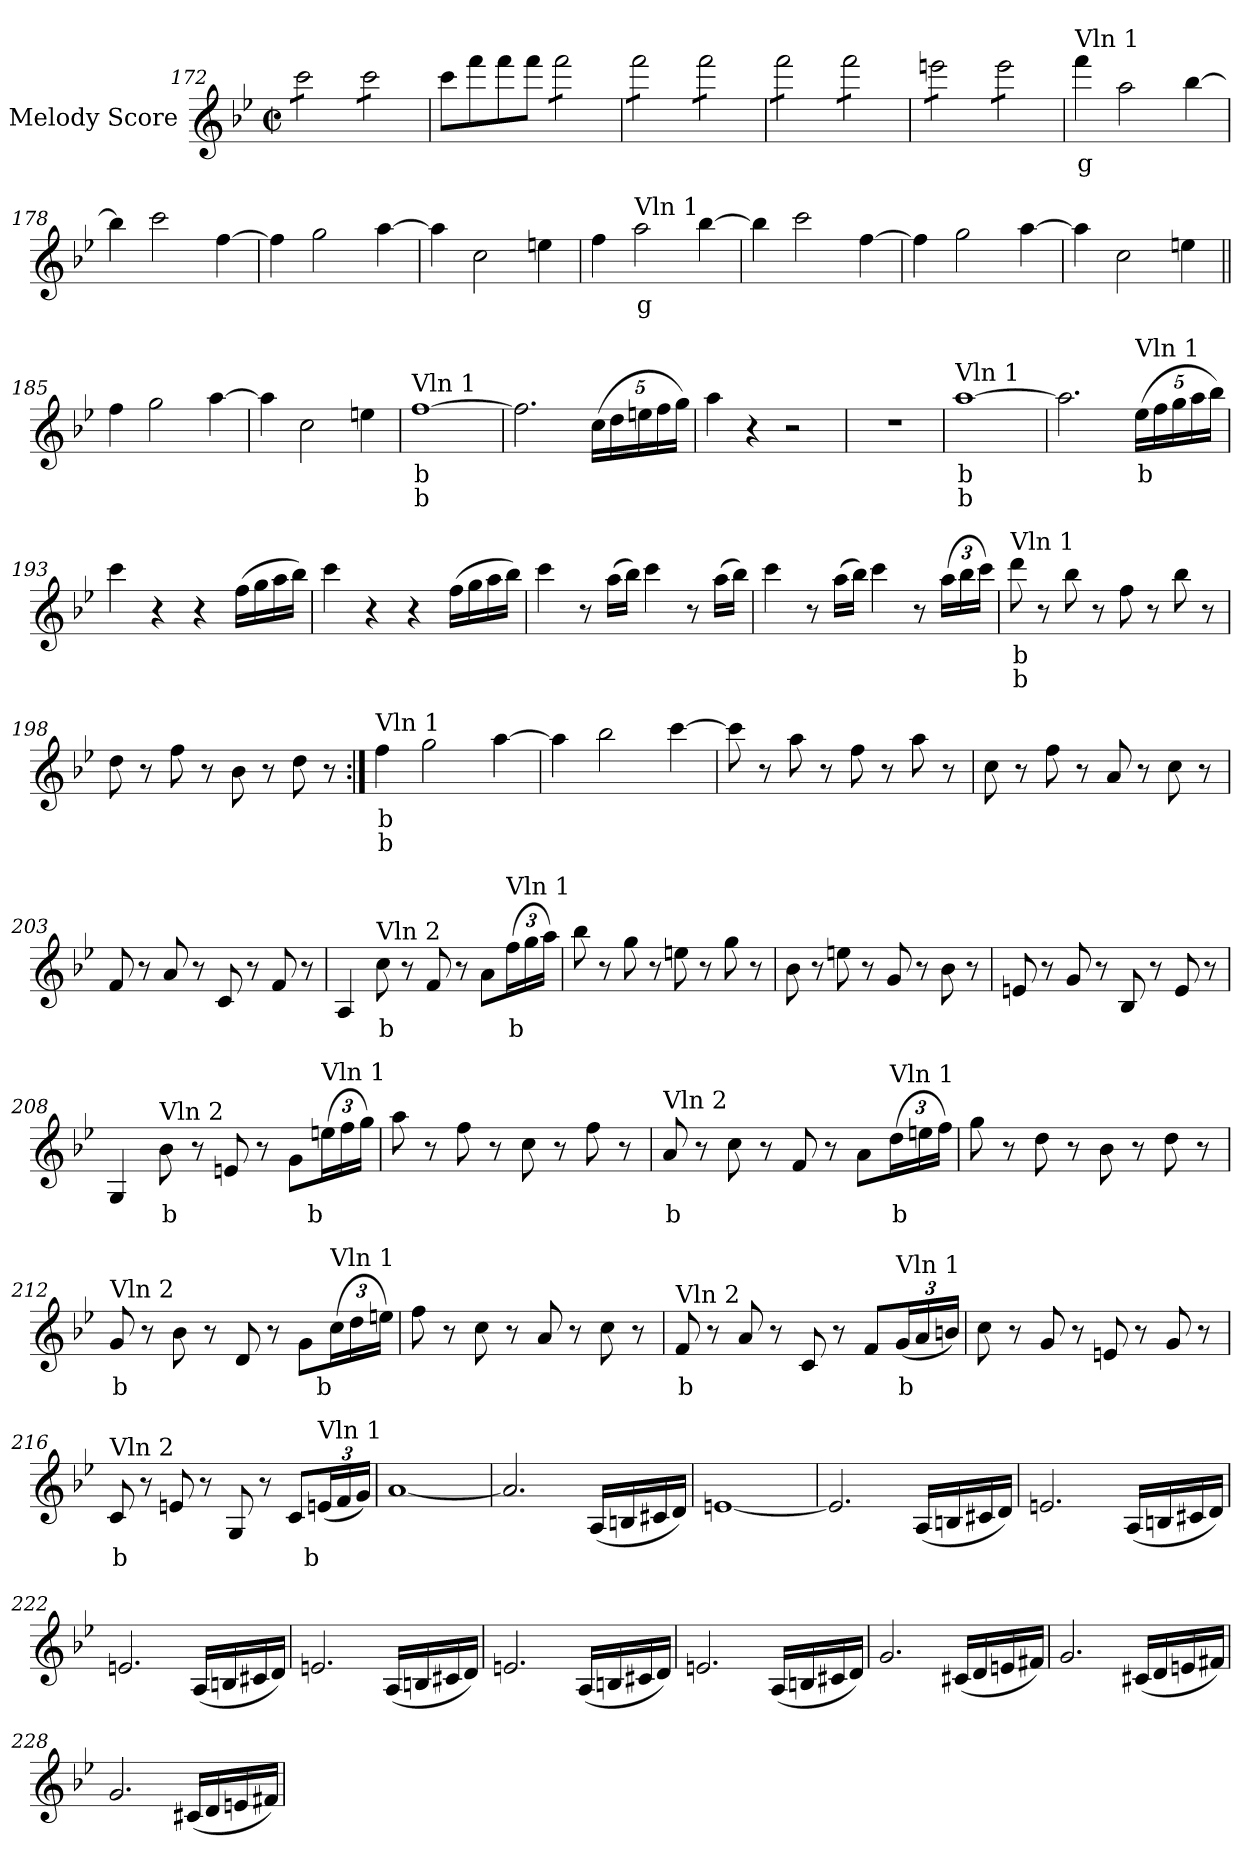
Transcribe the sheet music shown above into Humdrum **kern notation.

**kern	**text	**text
*part1	*part1	*part1
*staff1	*staff1	*staff1
*I"Melody Score	*	*
*clefG2	*	*
*k[b-e-]	*	*
*M2/2	*	*
*met(c|)	*	*
=172	=172	=172
*tremolo	*	*
8ccc\L	.	.
8ccc\	.	.
8ccc\	.	.
8ccc\J	.	.
8ccc\L	.	.
8ccc\	.	.
8ccc\	.	.
8ccc\J	.	.
*Xtremolo	*	*
=173	=173	=173
8ccc\L	.	.
8fff\	.	.
8fff\	.	.
8fff\J	.	.
*tremolo	*	*
8fff\L	.	.
8fff\	.	.
8fff\	.	.
8fff\J	.	.
=174	=174	=174
8fff\L	.	.
8fff\	.	.
8fff\	.	.
8fff\J	.	.
8fff\L	.	.
8fff\	.	.
8fff\	.	.
8fff\J	.	.
=175	=175	=175
8fff\L	.	.
8fff\	.	.
8fff\	.	.
8fff\J	.	.
8fff\L	.	.
8fff\	.	.
8fff\	.	.
8fff\J	.	.
=176	=176	=176
8eeen\L	.	.
8eeen\	.	.
8eeen\	.	.
8eeen\J	.	.
8eee\L	.	.
8eee\	.	.
8eee\	.	.
8eee\J	.	.
*Xtremolo	*	*
=177	=177	=177
!LO:TX:a:t=Vln 1	!	!
!	!LO:LY:b:color=#FF0000	!
4fff\	g	.
2aa\	.	.
[4bb-\	.	.
=178	=178	=178
4bb-\]	.	.
2ccc\	.	.
[4ff\	.	.
=179	=179	=179
4ff\]	.	.
2gg\	.	.
[4aa\	.	.
=180	=180	=180
4aa\]	.	.
2cc\	.	.
4een\	.	.
=181	=181	=181
4ff\	.	.
!LO:TX:a:t=Vln 1	!	!
!	!LO:LY:b:color=#FF0000	!
2aa\	g	.
[4bb-\	.	.
=182	=182	=182
4bb-\]	.	.
2ccc\	.	.
[4ff\	.	.
=183	=183	=183
4ff\]	.	.
2gg\	.	.
[4aa\	.	.
=184	=184	=184
4aa\]	.	.
2cc\	.	.
4een\	.	.
=185||	=185||	=185||
4ff\	.	.
2gg\	.	.
[4aa\	.	.
=186	=186	=186
4aa\]	.	.
2cc\	.	.
4een\	.	.
=187	=187	=187
!LO:TX:a:t=Vln 1	!	!
!	!LO:LY:color=#FF0000	!LO:LY:color=#FF0000
[1ff	b	b
=188	=188	=188
2.ff\]	.	.
*Xbrackettup	*	*
(20cc\LL	.	.
20dd\	.	.
20een\	.	.
20ff\	.	.
20gg\JJ)	.	.
=189	=189	=189
4aa\	.	.
4r	.	.
2r	.	.
=190	=190	=190
1r	.	.
=191	=191	=191
!LO:TX:a:t=Vln 1	!	!
!	!LO:LY:color=#FF0000	!LO:LY:color=#FF0000
[1aa	b	b
=192	=192	=192
2.aa\]	.	.
!LO:TX:a:t=Vln 1	!	!
!	!LO:LY:b:color=#FF0000	!
(20ee-\LL	b	.
20ff\	.	.
20gg\	.	.
20aa\	.	.
20bb-\JJ)	.	.
=193	=193	=193
4ccc\	.	.
4r	.	.
4r	.	.
(16ff\LL	.	.
16gg\	.	.
16aa\	.	.
16bb-\JJ)	.	.
=194	=194	=194
4ccc\	.	.
4r	.	.
4r	.	.
(16ff\LL	.	.
16gg\	.	.
16aa\	.	.
16bb-\JJ)	.	.
=195	=195	=195
4ccc\	.	.
8r	.	.
(16aa\LL	.	.
16bb-\JJ)	.	.
4ccc\	.	.
8r	.	.
(16aa\LL	.	.
16bb-\JJ)	.	.
=196	=196	=196
4ccc\	.	.
8r	.	.
(16aa\LL	.	.
16bb-\JJ)	.	.
4ccc\	.	.
8r	.	.
(24aa\LL	.	.
24bb-\	.	.
24ccc\JJ)	.	.
=197	=197	=197
!LO:TX:a:t=Vln 1	!	!
!	!LO:LY:color=#FF0000	!LO:LY:color=#FF0000
8ddd\	b	b
8r	.	.
8bb-\	.	.
8r	.	.
8ff\	.	.
8r	.	.
8bb-\	.	.
8r	.	.
=198	=198	=198
8dd\	.	.
8r	.	.
8ff\	.	.
8r	.	.
8b-\	.	.
8r	.	.
8dd\	.	.
8r	.	.
=199:|!	=199:|!	=199:|!
!LO:TX:a:t=Vln 1	!	!
!	!LO:LY:color=#FF0000	!LO:LY:color=#FF0000
4ff\	b	b
2gg\	.	.
[4aa\	.	.
=200	=200	=200
4aa\]	.	.
2bb-\	.	.
[4ccc\	.	.
=201	=201	=201
8ccc\]	.	.
8r	.	.
8aa\	.	.
8r	.	.
8ff\	.	.
8r	.	.
8aa\	.	.
8r	.	.
=202	=202	=202
8cc\	.	.
8r	.	.
8ff\	.	.
8r	.	.
8a/	.	.
8r	.	.
8cc\	.	.
8r	.	.
=203	=203	=203
8f/	.	.
8r	.	.
8a/	.	.
8r	.	.
8c/	.	.
8r	.	.
8f/	.	.
8r	.	.
=204	=204	=204
4A/	.	.
!LO:TX:a:t=Vln 2	!	!
!	!LO:LY:b:color=#FF0000	!
8cc\	b	.
8r	.	.
8f/	.	.
8r	.	.
8a\L	.	.
!LO:TX:a:t=Vln 1	!	!
!	!LO:LY:b:color=#FF0000	!
(24ff\L	b	.
24gg\	.	.
24aa\JJ)	.	.
=205	=205	=205
8bb-\	.	.
8r	.	.
8gg\	.	.
8r	.	.
8een\	.	.
8r	.	.
8gg\	.	.
8r	.	.
=206	=206	=206
8b-\	.	.
8r	.	.
8een\	.	.
8r	.	.
8g/	.	.
8r	.	.
8b-\	.	.
8r	.	.
=207	=207	=207
8en/	.	.
8r	.	.
8g/	.	.
8r	.	.
8B-/	.	.
8r	.	.
8e/	.	.
8r	.	.
=208	=208	=208
4G/	.	.
!LO:TX:a:t=Vln 2	!	!
!	!LO:LY:b:color=#FF0000	!
8b-\	b	.
8r	.	.
8en/	.	.
8r	.	.
8g\L	.	.
!LO:TX:a:t=Vln 1	!	!
!	!LO:LY:b:color=#FF0000	!
(24een\L	b	.
24ff\	.	.
24gg\JJ)	.	.
=209	=209	=209
8aa\	.	.
8r	.	.
8ff\	.	.
8r	.	.
8cc\	.	.
8r	.	.
8ff\	.	.
8r	.	.
=210	=210	=210
!LO:TX:a:t=Vln 2	!	!
!	!LO:LY:b:color=#FF0000	!
8a/	b	.
8r	.	.
8cc\	.	.
8r	.	.
8f/	.	.
8r	.	.
8a\L	.	.
!LO:TX:a:t=Vln 1	!	!
!	!LO:LY:b:color=#FF0000	!
(24dd\L	b	.
24een\	.	.
24ff\JJ)	.	.
=211	=211	=211
8gg\	.	.
8r	.	.
8dd\	.	.
8r	.	.
8b-\	.	.
8r	.	.
8dd\	.	.
8r	.	.
=212	=212	=212
!LO:TX:a:t=Vln 2	!	!
!	!LO:LY:b:color=#FF0000	!
8g/	b	.
8r	.	.
8b-\	.	.
8r	.	.
8d/	.	.
8r	.	.
8g\L	.	.
!LO:TX:a:t=Vln 1	!	!
!	!LO:LY:b:color=#FF0000	!
(24cc\L	b	.
24dd\	.	.
24een\JJ)	.	.
=213	=213	=213
8ff\	.	.
8r	.	.
8cc\	.	.
8r	.	.
8a/	.	.
8r	.	.
8cc\	.	.
8r	.	.
=214	=214	=214
!LO:TX:a:t=Vln 2	!	!
!	!LO:LY:b:color=#FF0000	!
8f/	b	.
8r	.	.
8a/	.	.
8r	.	.
8c/	.	.
8r	.	.
8f/L	.	.
!LO:TX:a:t=Vln 1	!	!
!	!LO:LY:b:color=#FF0000	!
(24g/L	b	.
24a/	.	.
24bn/JJ)	.	.
=215	=215	=215
8cc\	.	.
8r	.	.
8g/	.	.
8r	.	.
8en/	.	.
8r	.	.
8g/	.	.
8r	.	.
=216	=216	=216
!LO:TX:a:t=Vln 2	!	!
!	!LO:LY:b:color=#FF0000	!
8c/	b	.
8r	.	.
8en/	.	.
8r	.	.
8G/	.	.
8r	.	.
8c/L	.	.
!LO:TX:a:t=Vln 1	!	!
!	!LO:LY:b:color=#FF0000	!
(24en/L	b	.
24f/	.	.
24g/JJ)	.	.
=217	=217	=217
[1a	.	.
=218	=218	=218
2.a/]	.	.
(16A/LL	.	.
16Bn/	.	.
16c#X/	.	.
16d/JJ)	.	.
=219	=219	=219
[1en	.	.
=220	=220	=220
2.e/]	.	.
(16A/LL	.	.
16Bn/	.	.
16c#X/	.	.
16d/JJ)	.	.
=221	=221	=221
2.en/	.	.
(16A/LL	.	.
16Bn/	.	.
16c#X/	.	.
16d/JJ)	.	.
=222	=222	=222
2.en/	.	.
(16A/LL	.	.
16Bn/	.	.
16c#X/	.	.
16d/JJ)	.	.
=223	=223	=223
2.en/	.	.
(16A/LL	.	.
16Bn/	.	.
16c#X/	.	.
16d/JJ)	.	.
=224	=224	=224
2.en/	.	.
(16A/LL	.	.
16Bn/	.	.
16c#X/	.	.
16d/JJ)	.	.
=225	=225	=225
2.en/	.	.
(16A/LL	.	.
16Bn/	.	.
16c#X/	.	.
16d/JJ)	.	.
=226	=226	=226
2.g/	.	.
(16c#X/LL	.	.
16d/	.	.
16en/	.	.
16f#X/JJ)	.	.
=227	=227	=227
2.g/	.	.
(16c#X/LL	.	.
16d/	.	.
16en/	.	.
16f#X/JJ)	.	.
=228	=228	=228
2.g/	.	.
(16c#X/LL	.	.
16d/	.	.
16en/	.	.
16f#X/JJ)	.	.
=	=	=
*-	*-	*-
